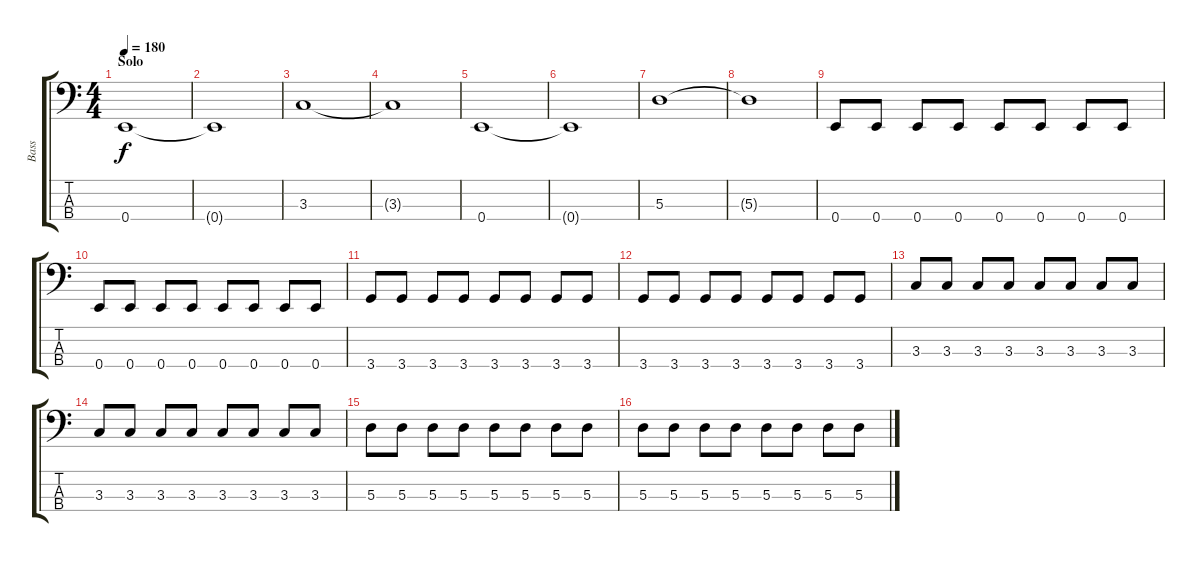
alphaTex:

\track ("Bass" "Bass") {instrument electricbassfinger}
\staff {score tabs}
\tuning (G2 D2 A1 E1) {hide}
\ts (4 4)
\section ("" "Solo")
\tempo 180
\clef f4
\ks c
0.4.1{dy f} |
0.4{t}.1 |
3.3.1 |
3.3{t}.1 |
0.4.1 |
0.4{t}.1 |
5.3.1 |
5.3{t}.1 |
0.4.8 0.4.8 0.4.8 0.4.8 0.4.8 0.4.8 0.4.8 0.4.8 |
0.4.8 0.4.8 0.4.8 0.4.8 0.4.8 0.4.8 0.4.8 0.4.8 |
3.4.8 3.4.8 3.4.8 3.4.8 3.4.8 3.4.8 3.4.8 3.4.8 |
3.4.8 3.4.8 3.4.8 3.4.8 3.4.8 3.4.8 3.4.8 3.4.8 |
3.3.8 3.3.8 3.3.8 3.3.8 3.3.8 3.3.8 3.3.8 3.3.8 |
3.3.8 3.3.8 3.3.8 3.3.8 3.3.8 3.3.8 3.3.8 3.3.8 |
5.3.8 5.3.8 5.3.8 5.3.8 5.3.8 5.3.8 5.3.8 5.3.8 |
5.3.8 5.3.8 5.3.8 5.3.8 5.3.8 5.3.8 5.3.8 5.3.8
